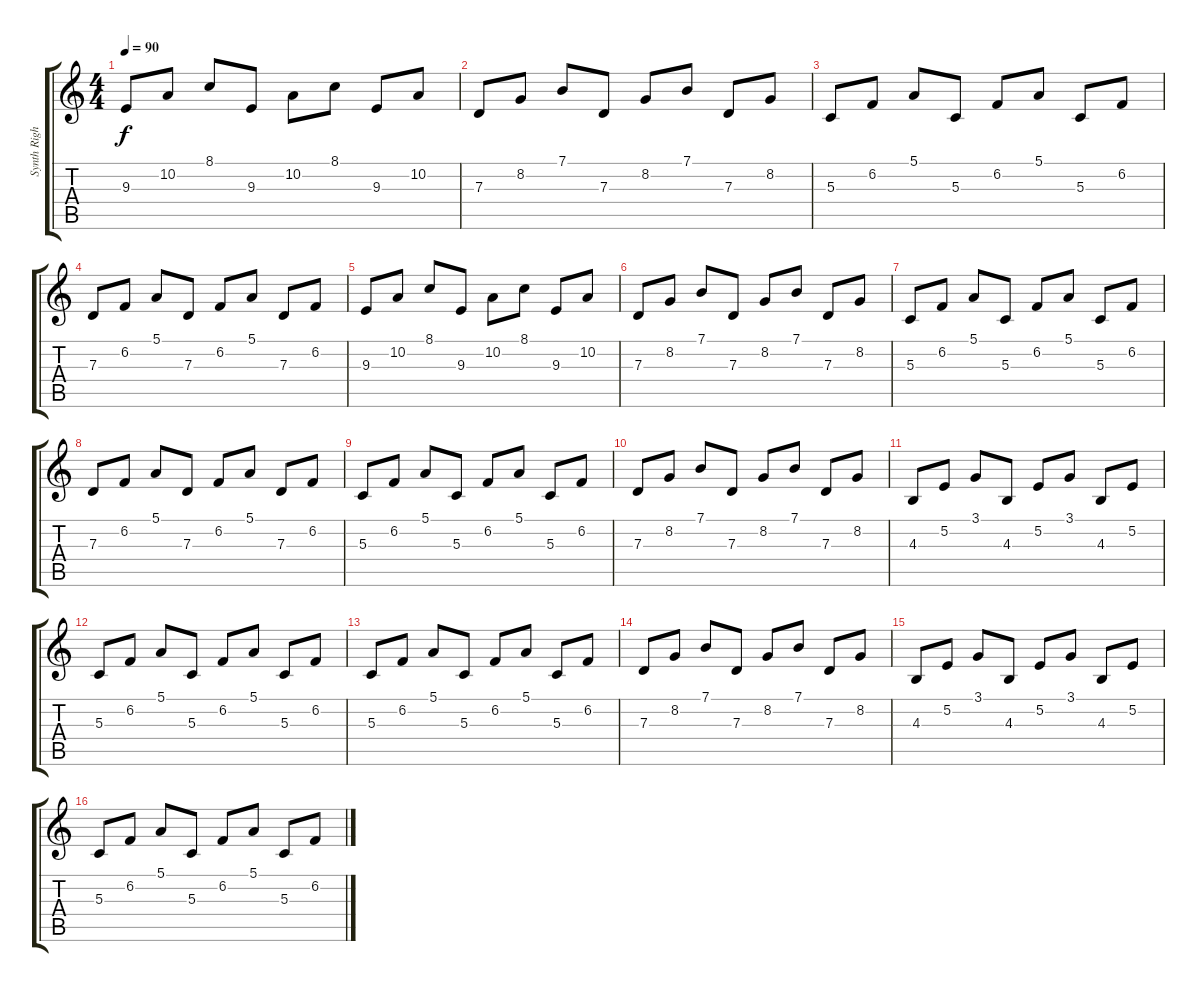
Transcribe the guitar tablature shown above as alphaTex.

\track ("Synth Right" "Synth Righ") {instrument pad3polysynth}
\staff {score tabs}
\tuning (E4 B3 G3 D3 A2 E2) {hide}
\ts (4 4)
\tempo 90
\clef g2
\ks c
9.3.8{dy f} 10.2.8 8.1.8 9.3.8 10.2.8 8.1.8 9.3.8 10.2.8 |
7.3.8 8.2.8 7.1.8 7.3.8 8.2.8 7.1.8 7.3.8 8.2.8 |
5.3.8 6.2.8 5.1.8 5.3.8 6.2.8 5.1.8 5.3.8 6.2.8 |
7.3.8 6.2.8 5.1.8 7.3.8 6.2.8 5.1.8 7.3.8 6.2.8 |
9.3.8 10.2.8 8.1.8 9.3.8 10.2.8 8.1.8 9.3.8 10.2.8 |
7.3.8 8.2.8 7.1.8 7.3.8 8.2.8 7.1.8 7.3.8 8.2.8 |
5.3.8 6.2.8 5.1.8 5.3.8 6.2.8 5.1.8 5.3.8 6.2.8 |
7.3.8 6.2.8 5.1.8 7.3.8 6.2.8 5.1.8 7.3.8 6.2.8 |
5.3.8 6.2.8 5.1.8 5.3.8 6.2.8 5.1.8 5.3.8 6.2.8 |
7.3.8 8.2.8 7.1.8 7.3.8 8.2.8 7.1.8 7.3.8 8.2.8 |
4.3.8 5.2.8 3.1.8 4.3.8 5.2.8 3.1.8 4.3.8 5.2.8 |
5.3.8 6.2.8 5.1.8 5.3.8 6.2.8 5.1.8 5.3.8 6.2.8 |
5.3.8 6.2.8 5.1.8 5.3.8 6.2.8 5.1.8 5.3.8 6.2.8 |
7.3.8 8.2.8 7.1.8 7.3.8 8.2.8 7.1.8 7.3.8 8.2.8 |
4.3.8 5.2.8 3.1.8 4.3.8 5.2.8 3.1.8 4.3.8 5.2.8 |
5.3.8 6.2.8 5.1.8 5.3.8 6.2.8 5.1.8 5.3.8 6.2.8
